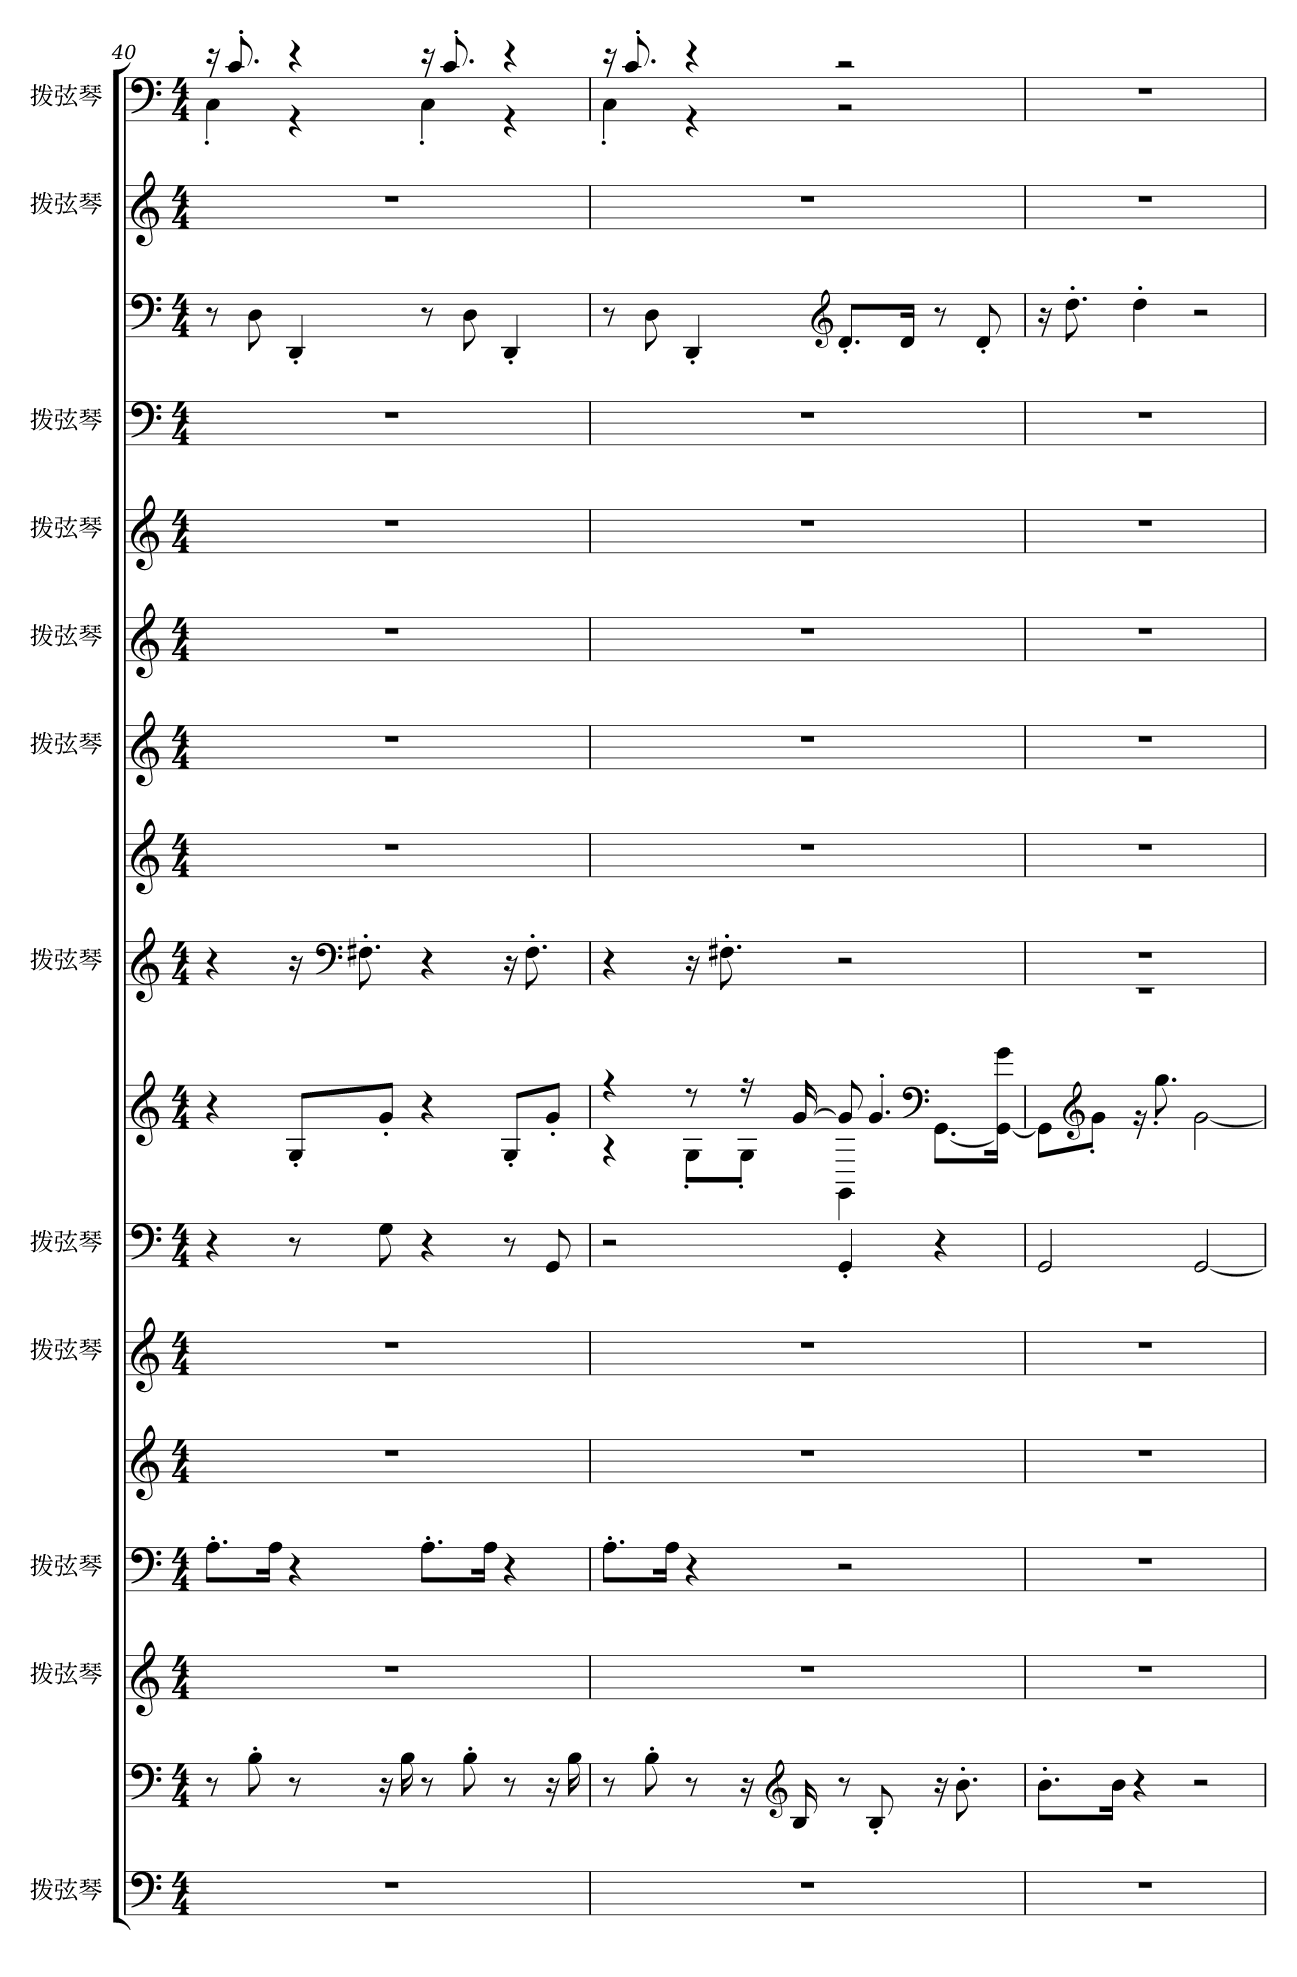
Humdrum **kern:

**kern	**kern	**kern	**kern	**kern	**kern	**kern	**kern	**kern	**kern	**kern	**kern	**kern	**kern	**kern	**kern	**kern
*part12	*part12	*part11	*part10	*part10	*part9	*part8	*part8	*part7	*part7	*part6	*part5	*part4	*part3	*part3	*part2	*part1
*staff17	*staff16	*staff15	*staff14	*staff13	*staff12	*staff11	*staff10	*staff9	*staff8	*staff7	*staff6	*staff5	*staff4	*staff3	*staff2	*staff1
*I"拨弦琴	*	*I"拨弦琴	*I"拨弦琴	*	*I"拨弦琴	*I"拨弦琴	*	*I"拨弦琴	*	*I"拨弦琴	*I"拨弦琴	*I"拨弦琴	*I"拨弦琴	*	*I"拨弦琴	*I"拨弦琴
!!LO:PB:g=z
*clefF4	*clefF4	*clefG2	*clefF4	*clefG2	*clefG2	*clefF4	*clefG2	*clefG2	*clefG2	*clefG2	*clefG2	*clefG2	*clefF4	*clefF4	*clefG2	*clefF4
*k[]	*k[]	*k[]	*k[]	*k[]	*k[]	*k[]	*k[]	*k[]	*k[]	*k[]	*k[]	*k[]	*k[]	*k[]	*k[]	*k[]
*M4/4	*M4/4	*M4/4	*M4/4	*M4/4	*M4/4	*M4/4	*M4/4	*M4/4	*M4/4	*M4/4	*M4/4	*M4/4	*M4/4	*M4/4	*M4/4	*M4/4
=40	=40	=40	=40	=40	=40	=40	=40	=40	=40	=40	=40	=40	=40	=40	=40	=40
*	*	*	*	*	*	*	*	*	*	*	*	*	*	*	*	*^
1r	8r	1r	8.A'\L	1r	1r	4r	4r	4r	1r	1r	1r	1r	1r	8r	1r	16r	4C'\
.	.	.	.	.	.	.	.	.	.	.	.	.	.	.	.	8.c'/	.
.	8B'\	.	.	.	.	.	.	.	.	.	.	.	.	8D\	.	.	.
.	.	.	16A\Jk	.	.	.	.	.	.	.	.	.	.	.	.	.	.
.	8r	.	4r	.	.	8r	8G'/L	16r	.	.	.	.	.	4DD'/	.	4r	4r
*	*	*	*	*	*	*	*	*clefF4	*	*	*	*	*	*	*	*	*
.	.	.	.	.	.	.	.	8.F#X'\	.	.	.	.	.	.	.	.	.
.	16r	.	.	.	.	8G\	8g'/J	.	.	.	.	.	.	.	.	.	.
.	16B\	.	.	.	.	.	.	.	.	.	.	.	.	.	.	.	.
.	8r	.	8.A'\L	.	.	4r	4r	4r	.	.	.	.	.	8r	.	16r	4C'\
.	.	.	.	.	.	.	.	.	.	.	.	.	.	.	.	8.c'/	.
.	8B'\	.	.	.	.	.	.	.	.	.	.	.	.	8D\	.	.	.
.	.	.	16A\Jk	.	.	.	.	.	.	.	.	.	.	.	.	.	.
.	8r	.	4r	.	.	8r	8G'/L	16r	.	.	.	.	.	4DD'/	.	4r	4r
.	.	.	.	.	.	.	.	8.F#'\	.	.	.	.	.	.	.	.	.
.	16r	.	.	.	.	8GG/	8g'/J	.	.	.	.	.	.	.	.	.	.
.	16B\	.	.	.	.	.	.	.	.	.	.	.	.	.	.	.	.
=41	=41	=41	=41	=41	=41	=41	=41	=41	=41	=41	=41	=41	=41	=41	=41	=41	=41
*	*	*	*	*	*	*	*^	*	*	*	*	*	*	*	*	*	*
1r	8r	1r	8.A'\L	1r	1r	2r	4r	4r	4r	1r	1r	1r	1r	1r	8r	1r	16r	4C'\
.	.	.	.	.	.	.	.	.	.	.	.	.	.	.	.	.	8.c'/	.
.	8B'\	.	.	.	.	.	.	.	.	.	.	.	.	.	8D\	.	.	.
.	.	.	16A\Jk	.	.	.	.	.	.	.	.	.	.	.	.	.	.	.
.	8r	.	4r	.	.	.	8r	8G'\L	16r	.	.	.	.	.	4DD'/	.	4r	4r
.	.	.	.	.	.	.	.	.	8.F#X'\	.	.	.	.	.	.	.	.	.
.	16r	.	.	.	.	.	16r	8G'\J	.	.	.	.	.	.	.	.	.	.
*	*clefG2	*	*	*	*	*	*	*	*	*	*	*	*	*	*	*	*	*
.	16B/	.	.	.	.	.	[16g/	.	.	.	.	.	.	.	.	.	.	.
*	*	*	*	*	*	*	*	*	*	*	*	*	*	*	*clefG2	*	*	*
.	8r	.	2r	.	.	4GG'/	8g/]	4GG\	2r	.	.	.	.	.	8.d'/L	.	2r	2r
.	8B'/	.	.	.	.	.	4.g'/	.	.	.	.	.	.	.	.	.	.	.
.	.	.	.	.	.	.	.	.	.	.	.	.	.	.	16d/Jk	.	.	.
*	*	*	*	*	*	*	*clefF4	*	*	*	*	*	*	*	*	*	*	*
.	16r	.	.	.	.	4r	.	[8.GG\L	.	.	.	.	.	.	8r	.	.	.
.	8.b'\	.	.	.	.	.	.	.	.	.	.	.	.	.	.	.	.	.
.	.	.	.	.	.	.	.	.	.	.	.	.	.	.	8d'/	.	.	.
.	.	.	.	.	.	.	.	16GG\_ 16g\Jk	.	.	.	.	.	.	.	.	.	.
*	*	*	*	*	*	*	*	*	*	*	*	*	*	*	*	*	*v	*v
=42	=42	=42	=42	=42	=42	=42	=42	=42	=42	=42	=42	=42	=42	=42	=42	=42	=42
1r	8.b'\L	1r	1r	1r	1r	2GG/	1r	8GG\L]	1r	1r	1r	1r	1r	1r	16r	1r	1r
.	.	.	.	.	.	.	.	.	.	.	.	.	.	.	8.dd'\	.	.
*	*	*	*	*	*	*	*clefG2	*	*	*	*	*	*	*	*	*	*
.	.	.	.	.	.	.	.	8g'\J	.	.	.	.	.	.	.	.	.
.	16b\Jk	.	.	.	.	.	.	.	.	.	.	.	.	.	.	.	.
.	4r	.	.	.	.	.	.	16r	.	.	.	.	.	.	4dd'\	.	.
.	.	.	.	.	.	.	.	8.gg'\	.	.	.	.	.	.	.	.	.
.	2r	.	.	.	.	[2GG/	.	[2g\	.	.	.	.	.	.	2r	.	.
*	*	*	*	*	*	*	*v	*v	*	*	*	*	*	*	*	*	*
=	=	=	=	=	=	=	=	=	=	=	=	=	=	=	=	=
*-	*-	*-	*-	*-	*-	*-	*-	*-	*-	*-	*-	*-	*-	*-	*-	*-
